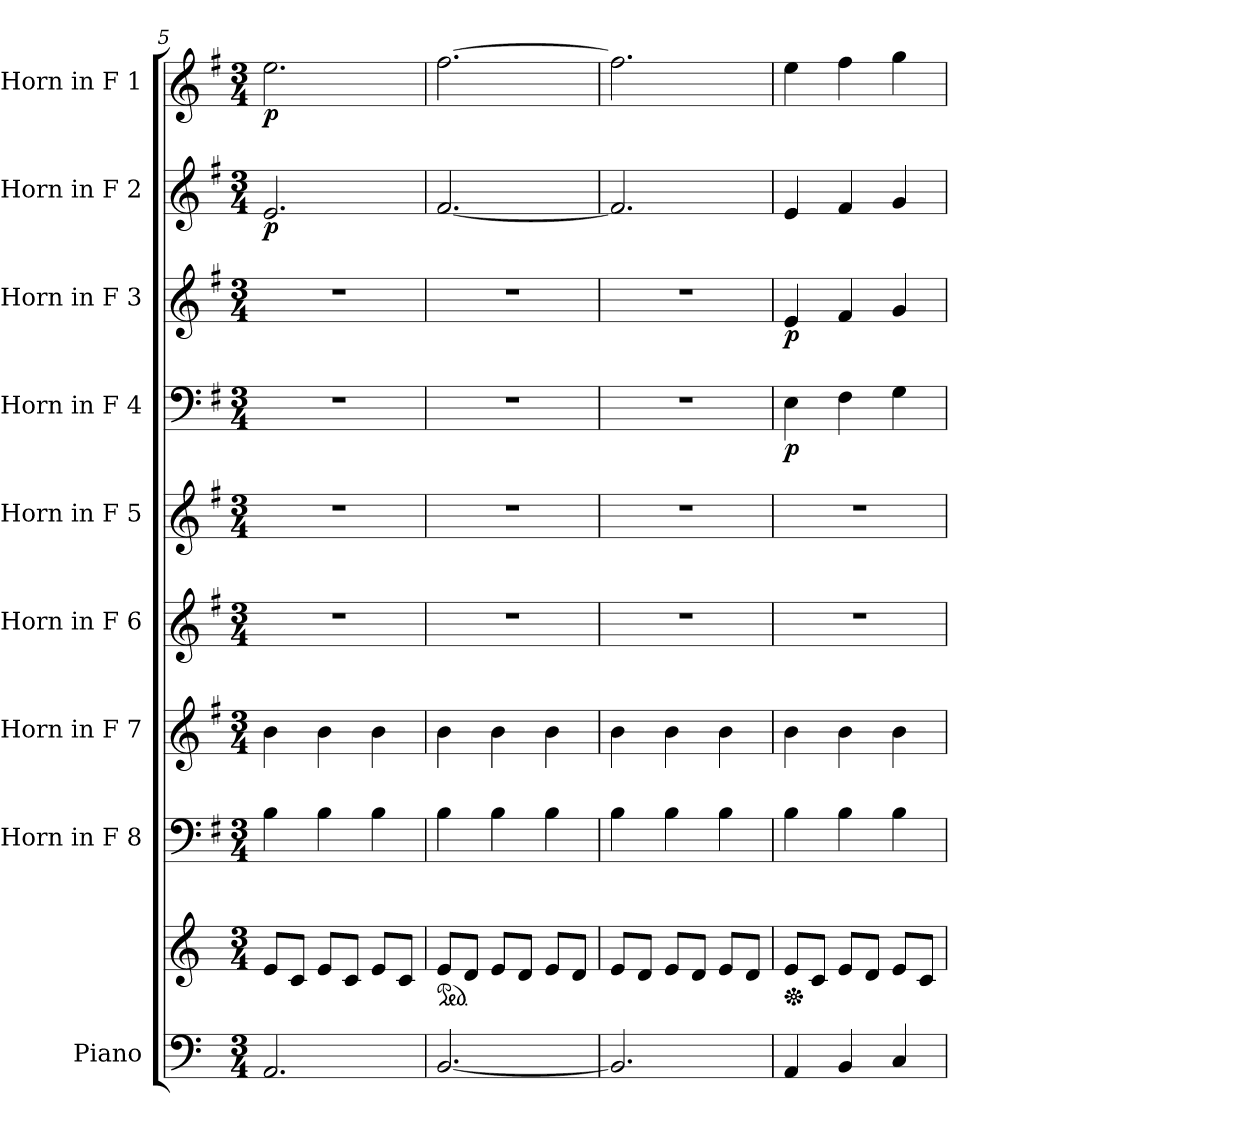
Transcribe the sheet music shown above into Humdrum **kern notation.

**kern	**kern	**kern	**kern	**kern	**kern	**kern	**dynam	**kern	**dynam	**kern	**dynam	**kern	**dynam
*part9	*part9	*part8	*part7	*part6	*part5	*part4	*part4	*part3	*part3	*part2	*part2	*part1	*part1
*staff10	*staff9	*staff8	*staff7	*staff6	*staff5	*staff4	*staff4	*staff3	*staff3	*staff2	*staff2	*staff1	*staff1
*I"Piano	*	*I"Horn in F 8	*I"Horn in F 7	*I"Horn in F 6	*I"Horn in F 5	*I"Horn in F 4	*	*I"Horn in F 3	*	*I"Horn in F 2	*	*I"Horn in F 1	*
*I'Pno.	*	*	*	*	*	*	*	*	*	*	*	*	*
*clefF4	*clefG2	*clefF4	*clefG2	*clefG2	*clefG2	*clefF4	*	*clefG2	*	*clefG2	*	*clefG2	*
*	*	*ITrd4c7	*ITrd4c7	*ITrd4c7	*ITrd4c7	*ITrd4c7	*	*ITrd4c7	*	*ITrd4c7	*	*ITrd4c7	*
*k[]	*k[]	*k[]	*k[]	*k[]	*k[]	*k[]	*	*k[]	*	*k[]	*	*k[]	*
*M3/4	*M3/4	*M3/4	*M3/4	*M3/4	*M3/4	*M3/4	*	*M3/4	*	*M3/4	*	*M3/4	*
=5	=5	=5	=5	=5	=5	=5	=5	=5	=5	=5	=5	=5	=5
!	!	!	!	!	!	!	!	!	!	!	!LO:DY:b	!	!LO:DY:b
2.AA/	8e/L	4E\	4e\	2.r	2.r	2.r	.	2.r	.	2.A/	p	2.a\	p
.	8c/J	.	.	.	.	.	.	.	.	.	.	.	.
.	8e/L	4E\	4e\	.	.	.	.	.	.	.	.	.	.
.	8c/J	.	.	.	.	.	.	.	.	.	.	.	.
.	8e/L	4E\	4e\	.	.	.	.	.	.	.	.	.	.
.	8c/J	.	.	.	.	.	.	.	.	.	.	.	.
=6	=6	=6	=6	=6	=6	=6	=6	=6	=6	=6	=6	=6	=6
*	*ped	*	*	*	*	*	*	*	*	*	*	*	*
[2.BB/	8e/L	4E\	4e\	2.r	2.r	2.r	.	2.r	.	[2.B/	.	[2.b\	.
.	8d/J	.	.	.	.	.	.	.	.	.	.	.	.
.	8e/L	4E\	4e\	.	.	.	.	.	.	.	.	.	.
.	8d/J	.	.	.	.	.	.	.	.	.	.	.	.
.	8e/L	4E\	4e\	.	.	.	.	.	.	.	.	.	.
.	8d/J	.	.	.	.	.	.	.	.	.	.	.	.
=7	=7	=7	=7	=7	=7	=7	=7	=7	=7	=7	=7	=7	=7
2.BB/]	8e/L	4E\	4e\	2.r	2.r	2.r	.	2.r	.	2.B/]	.	2.b\]	.
.	8d/J	.	.	.	.	.	.	.	.	.	.	.	.
.	8e/L	4E\	4e\	.	.	.	.	.	.	.	.	.	.
.	8d/J	.	.	.	.	.	.	.	.	.	.	.	.
.	8e/L	4E\	4e\	.	.	.	.	.	.	.	.	.	.
.	8d/J	.	.	.	.	.	.	.	.	.	.	.	.
=8	=8	=8	=8	=8	=8	=8	=8	=8	=8	=8	=8	=8	=8
*	*Xped	*	*	*	*	*	*	*	*	*	*	*	*
!	!	!	!	!	!	!	!LO:DY:b	!	!LO:DY:b	!	!	!	!
4AA/	8e/L	4E\	4e\	2.r	2.r	4AA\	p	4A/	p	4A/	.	4a\	.
.	8c/J	.	.	.	.	.	.	.	.	.	.	.	.
4BB/	8e/L	4E\	4e\	.	.	4BB\	.	4B/	.	4B/	.	4b\	.
.	8d/J	.	.	.	.	.	.	.	.	.	.	.	.
4C/	8e/L	4E\	4e\	.	.	4C\	.	4c/	.	4c/	.	4cc\	.
.	8c/J	.	.	.	.	.	.	.	.	.	.	.	.
=	=	=	=	=	=	=	=	=	=	=	=	=	=
*-	*-	*-	*-	*-	*-	*-	*-	*-	*-	*-	*-	*-	*-
